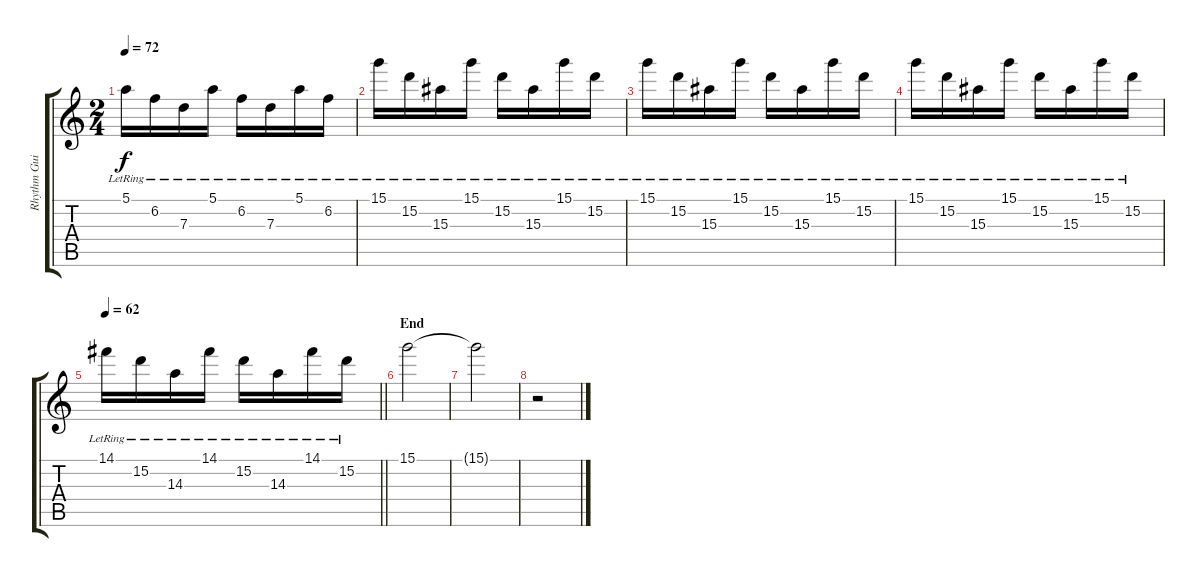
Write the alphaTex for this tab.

\track ("Rhythm Guitar" "Rhythm Gui") {instrument electricguitarclean}
\staff {score tabs}
\tuning (E4 B3 G3 D3 A2 E2) {hide}
\ts (2 4)
\tempo 72
\clef g2
\ks c
5.1{lr}.16{dy f} 6.2{lr}.16 7.3{lr}.16 5.1{lr}.16 6.2{lr}.16 7.3{lr}.16 5.1{lr}.16 6.2{lr}.16 |
15.1{lr}.16 15.2{lr}.16 15.3{lr}.16 15.1{lr}.16 15.2{lr}.16 15.3{lr}.16 15.1{lr}.16 15.2{lr}.16 |
15.1{lr}.16 15.2{lr}.16 15.3{lr}.16 15.1{lr}.16 15.2{lr}.16 15.3{lr}.16 15.1{lr}.16 15.2{lr}.16 |
15.1{lr}.16 15.2{lr}.16 15.3{lr}.16 15.1{lr}.16 15.2{lr}.16 15.3{lr}.16 15.1{lr}.16 15.2{lr}.16 |
\tempo 62
\barLineRight lightlight
14.1{lr}.16 15.2{lr}.16 14.3{lr}.16 14.1{lr}.16 15.2{lr}.16 14.3{lr}.16 14.1{lr}.16 15.2{lr}.16 |
\section ("" "End")
15.1.2 |
15.1{t}.2 |
r.2
